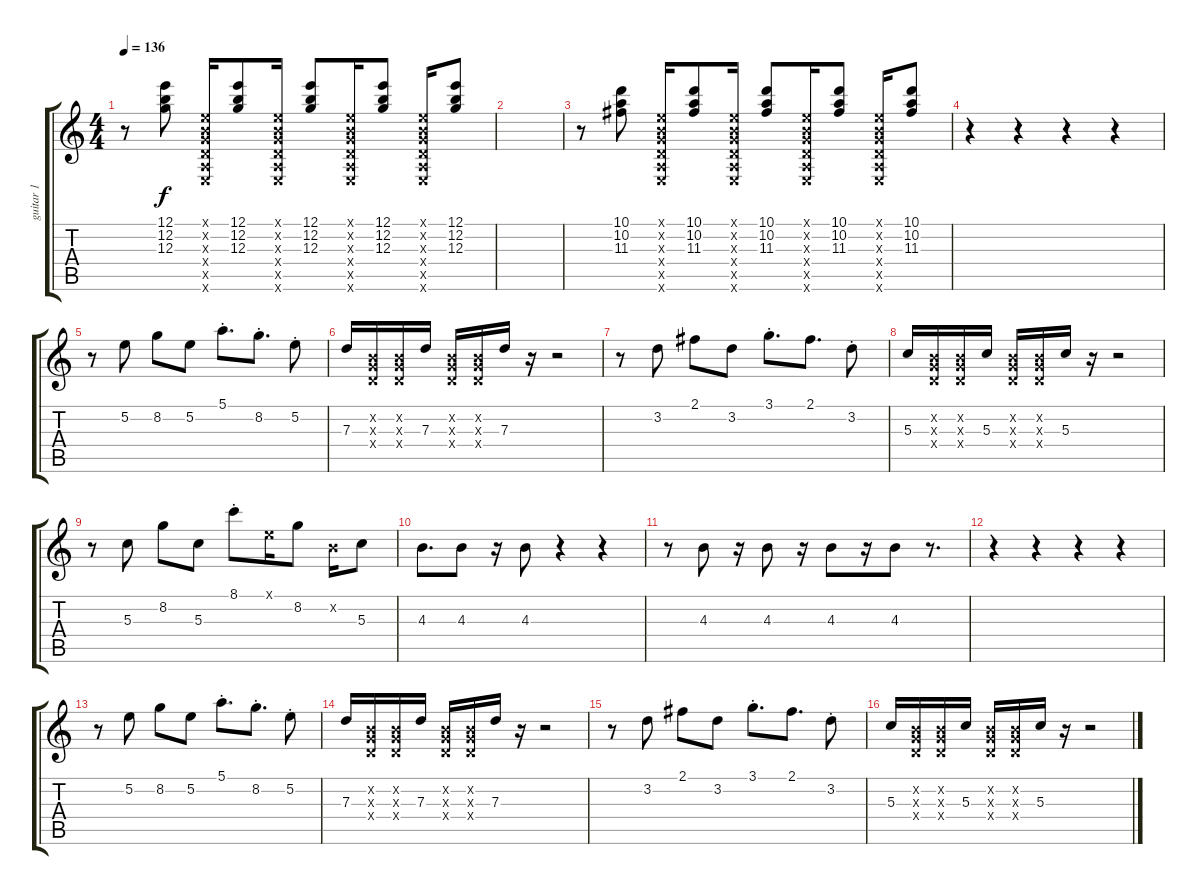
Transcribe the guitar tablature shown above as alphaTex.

\track ("guitar 1" "guitar 1") {instrument electricguitarjazz}
\staff {score tabs}
\tuning (E4 B3 G3 D3 A2 E2) {hide}
\ts (4 4)
\tempo 136
\clef g2
\ks c
r.8{dy f} (12.1 12.2 12.3).8 (0.1{x} 0.2{x} 0.3{x} 0.4{x} 0.5{x} 0.6{x}).16 (12.1 12.2 12.3).8 (0.1{x} 0.2{x} 0.3{x} 0.4{x} 0.5{x} 0.6{x}).16 (12.1 12.2 12.3).8 (0.1{x} 0.2{x} 0.3{x} 0.4{x} 0.5{x} 0.6{x}).16 (12.1 12.2 12.3).8 (0.1{x} 0.2{x} 0.3{x} 0.4{x} 0.5{x} 0.6{x}).16 (12.1 12.2 12.3).8 |
|
r.8 (10.1 10.2 11.3).8 (0.1{x} 0.2{x} 0.3{x} 0.4{x} 0.5{x} 0.6{x}).16 (10.1 10.2 11.3).8 (0.1{x} 0.2{x} 0.3{x} 0.4{x} 0.5{x} 0.6{x}).16 (10.1 10.2 11.3).8 (0.1{x} 0.2{x} 0.3{x} 0.4{x} 0.5{x} 0.6{x}).16 (10.1 10.2 11.3).8 (0.1{x} 0.2{x} 0.3{x} 0.4{x} 0.5{x} 0.6{x}).16 (10.1 10.2 11.3).8 |
r.4 r.4 r.4 r.4 |
r.8 5.2.8{instrument electricguitarjazz} 8.2.8 5.2.8 5.1{st}.8{d} 8.2{st}.8{d} 5.2{st}.8 |
7.3.16 (0.2{x} 0.3{x} 0.4{x}).16 (0.2{x} 0.3{x} 0.4{x}).16 7.3.16 (0.2{x} 0.3{x} 0.4{x}).16 (0.2{x} 0.3{x} 0.4{x}).16 7.3.16 r.16 r.2 |
r.8 3.2.8{instrument electricguitarjazz} 2.1.8 3.2.8 3.1{st}.8{d} 2.1.8{d} 3.2{st}.8 |
5.3.16 (0.2{x} 0.3{x} 0.4{x}).16 (0.2{x} 0.3{x} 0.4{x}).16 5.3.16 (0.2{x} 0.3{x} 0.4{x}).16 (0.2{x} 0.3{x} 0.4{x}).16 5.3.16 r.16 r.2 |
r.8 5.3.8{instrument electricguitarjazz} 8.2.8 5.3.8 8.1{st}.8 0.1{x}.16 8.2.8 0.2{x}.16 5.3.8 |
4.3.8{d} 4.3.8 r.16 4.3.8 r.4 r.4 |
r.8 4.3.8 r.16 4.3.8 r.16 4.3.8 r.16 4.3.8 r.8{d} |
r.4 r.4 r.4 r.4 |
r.8 5.2.8{instrument electricguitarjazz} 8.2.8 5.2.8 5.1{st}.8{d} 8.2{st}.8{d} 5.2{st}.8 |
7.3.16 (0.2{x} 0.3{x} 0.4{x}).16 (0.2{x} 0.3{x} 0.4{x}).16 7.3.16 (0.2{x} 0.3{x} 0.4{x}).16 (0.2{x} 0.3{x} 0.4{x}).16 7.3.16 r.16 r.2 |
r.8 3.2.8{instrument electricguitarjazz} 2.1.8 3.2.8 3.1{st}.8{d} 2.1.8{d} 3.2{st}.8 |
5.3.16 (0.2{x} 0.3{x} 0.4{x}).16 (0.2{x} 0.3{x} 0.4{x}).16 5.3.16 (0.2{x} 0.3{x} 0.4{x}).16 (0.2{x} 0.3{x} 0.4{x}).16 5.3.16 r.16 r.2
